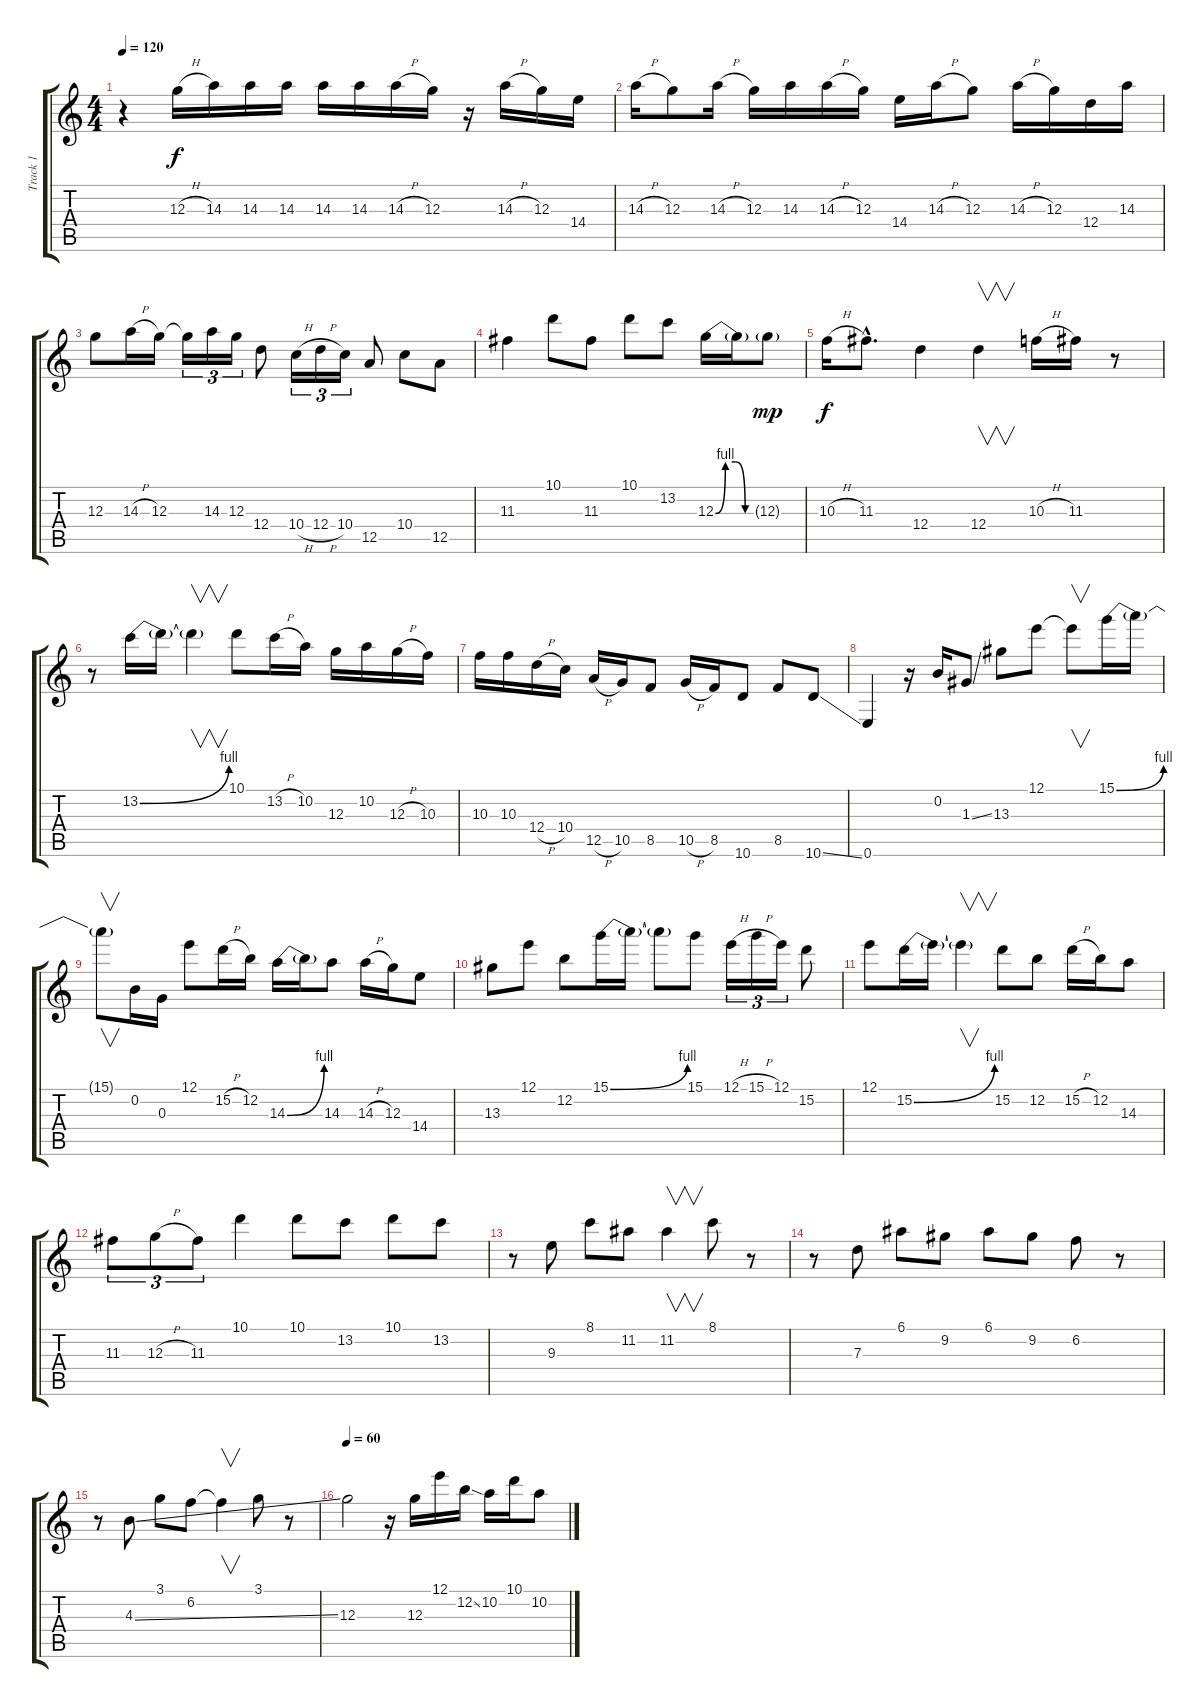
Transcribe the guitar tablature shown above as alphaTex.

\track ("Track 1" "Track 1") {instrument electricguitarclean}
\staff {score tabs}
\tuning (E4 B3 G3 D3 A2 E2) {hide}
\ts (4 4)
\tempo 120
\clef g2
\ks c
r.4{dy f} 12.3{h}.16 14.3.16 14.3.16 14.3.16 14.3.16 14.3.16 14.3{h}.16 12.3.16 r.16 14.3{h}.16 12.3.16 14.4.16 |
14.3{h}.16 12.3.8 14.3{h}.16 12.3.16 14.3.16 14.3{h}.16 12.3.16 14.4.16 14.3{h}.16 12.3.8 14.3{h}.16 12.3.16 12.4.16 14.3.16 |
12.3.8 14.3{h}.16 12.3.16 12.3{t}.16{tu (3 2)} 14.3.16{tu (3 2)} 12.3.16{tu (3 2)} 12.4.8 10.4{h}.16{tu (3 2)} 12.4{h}.16{tu (3 2)} 10.4.16{tu (3 2)} 12.5.8 10.4.8 12.5.8 |
11.3.4 10.1.8 11.3.8 10.1.8 13.2.8 12.3{be (custom 0 0 15 4 30 4 45 0 60 0)}.16 12.3{t}.16 12.3{g}.8{dy mp} |
10.3{h}.16{dy f} 11.3{hac}.8{d} 12.4.4 12.4.4{v} 10.3{h}.16 11.3.16 r.8 |
r.8 13.2{be (bend 0 0 60 4)}.16 13.2{t}.16 13.2{t}.4{v} 10.1.8 13.2{h}.16 10.2.16 12.3.16 10.2.16 12.3{h}.16 10.3.16 |
10.3.16 10.3.16 12.4{h}.16 10.4.16 12.5{h}.16 10.5.16 8.5.8 10.5{h}.16 8.5.16 10.6.8 8.5.8 10.6{ss}.8 |
0.6.4 r.16 0.2.16 1.3{ss}.8 13.3.8 12.1.8 12.1{t}.8{v} 15.1{be (bend 0 0 60 4)}.16 15.1{t}.16 |
15.1{t}.8{v} 0.2.16 0.3.16 12.1.8 15.2{h}.16 12.2.16 14.3{be (bend 0 0 60 4)}.16 14.3{t}.16 14.3.8 14.3{h}.16 12.3.16 14.4.8 |
13.3.8 12.1.8 12.2.8 15.1{be (bend 0 0 60 4)}.16 15.1{t}.16 15.1{t}.8 15.1.8 12.1{h}.16{tu (3 2)} 15.1{h}.16{tu (3 2)} 12.1.16{tu (3 2)} 15.2.8 |
12.1.8 15.2{be (bend 0 0 60 4)}.16 15.2{t}.16 15.2{t}.4{v} 15.2.8 12.2.8 15.2{h}.16 12.2.16 14.3.8 |
11.3.8{tu (3 2)} 12.3{h}.8{tu (3 2)} 11.3.8{tu (3 2)} 10.1.4 10.1.8 13.2.8 10.1.8 13.2.8 |
r.8 9.3.8 8.1.8 11.2.8 11.2.4{v} 8.1.8 r.8 |
r.8 7.3.8 6.1.8 9.2.8 6.1.8 9.2.8 6.2.8 r.8 |
r.8 4.3{ss}.8 3.1.8 6.2.8 6.2{t}.4{v} 3.1.8 r.8 |
\tempo 60
12.3.2 r.16 12.3.16 12.1.16 12.2{ss}.16 10.2.16 10.1.16 10.2.8
